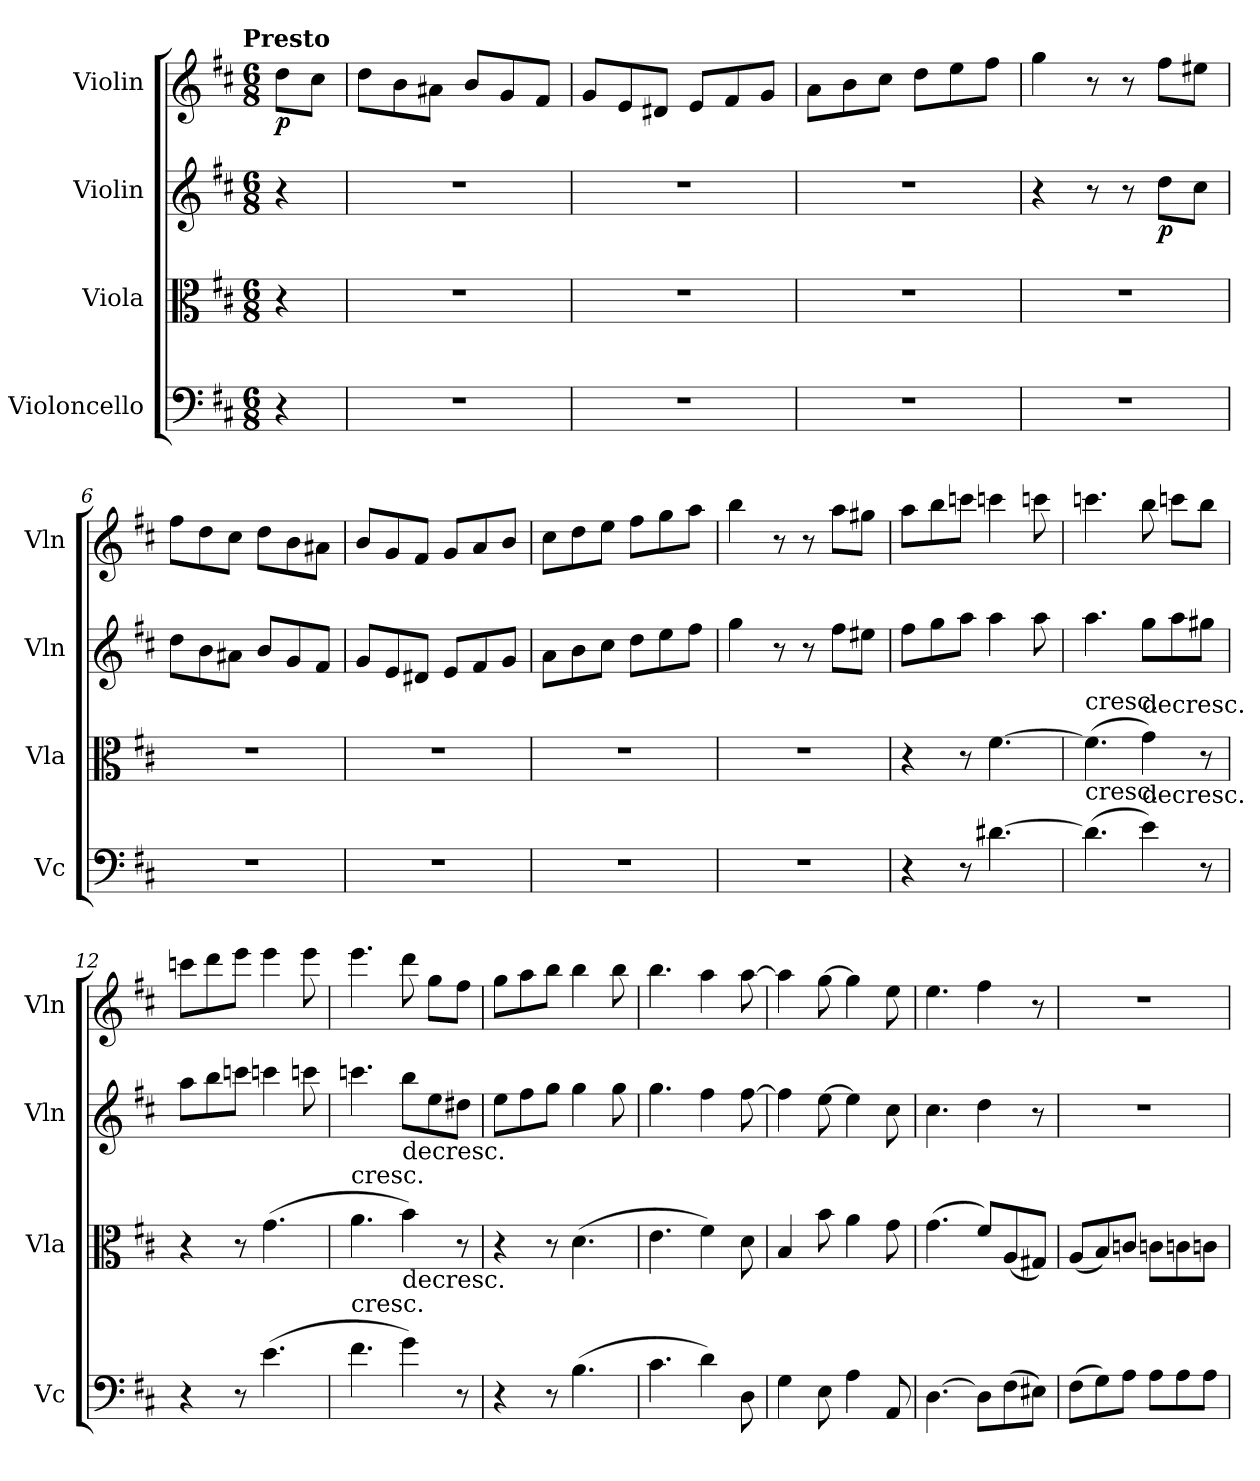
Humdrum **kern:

**kern	**kern	**kern	**dynam	**kern	**dynam
*part4	*part3	*part2	*part2	*part1	*part1
*staff4	*staff3	*staff2	*staff2	*staff1	*staff1
*I"Violoncello	*I"Viola	*I"Violin	*	*I"Violin	*
*I'Vc	*I'Vla	*I'Vln	*	*I'Vln	*
*clefF4	*clefC3	*clefG2	*	*clefG2	*
*k[f#c#]	*k[f#c#]	*k[f#c#]	*	*k[f#c#]	*
!!LO:TX:omd:t=Presto
*M6/8	*M6/8	*M6/8	*	*M6/8	*
*MM204	*MM204	*MM204	*	*MM204	*
=	=	=	=	=	=
4r	4r	4r	.	8dd\L	p
.	.	.	.	8cc#\J	.
=2	=2	=2	=2	=2	=2
2.r	2.r	2.r	.	8dd\L	.
.	.	.	.	8b\	.
.	.	.	.	8a#X\J	.
.	.	.	.	8b/L	.
.	.	.	.	8g/	.
.	.	.	.	8f#/J	.
=3	=3	=3	=3	=3	=3
2.r	2.r	2.r	.	8g/L	.
.	.	.	.	8e/	.
.	.	.	.	8d#X/J	.
.	.	.	.	8e/L	.
.	.	.	.	8f#/	.
.	.	.	.	8g/J	.
=4	=4	=4	=4	=4	=4
2.r	2.r	2.r	.	8a\L	.
.	.	.	.	8b\	.
.	.	.	.	8cc#\J	.
.	.	.	.	8dd\L	.
.	.	.	.	8ee\	.
.	.	.	.	8ff#\J	.
=5	=5	=5	=5	=5	=5
2.r	2.r	4r	.	4gg\	.
.	.	8r	.	8r	.
.	.	8r	.	8r	.
.	.	8dd\L	p	8ff#\L	.
.	.	8cc#\J	.	8ee#X\J	.
=6	=6	=6	=6	=6	=6
2.r	2.r	8dd\L	.	8ff#\L	.
.	.	8b\	.	8dd\	.
.	.	8a#X\J	.	8cc#\J	.
.	.	8b/L	.	8dd\L	.
.	.	8g/	.	8b\	.
.	.	8f#/J	.	8a#X\J	.
=7	=7	=7	=7	=7	=7
2.r	2.r	8g/L	.	8b/L	.
.	.	8e/	.	8g/	.
.	.	8d#X/J	.	8f#/J	.
.	.	8e/L	.	8g/L	.
.	.	8f#/	.	8a/	.
.	.	8g/J	.	8b/J	.
=8	=8	=8	=8	=8	=8
2.r	2.r	8a\L	.	8cc#\L	.
.	.	8b\	.	8dd\	.
.	.	8cc#\J	.	8ee\J	.
.	.	8dd\L	.	8ff#\L	.
.	.	8ee\	.	8gg\	.
.	.	8ff#\J	.	8aa\J	.
=9	=9	=9	=9	=9	=9
2.r	2.r	4gg\	.	4bb\	.
.	.	8r	.	8r	.
.	.	8r	.	8r	.
.	.	8ff#\L	.	8aa\L	.
.	.	8ee#X\J	.	8gg#X\J	.
=10	=10	=10	=10	=10	=10
4r	4r	8ff#\L	.	8aa\L	.
.	.	8gg\	.	8bb\	.
8r	8r	8aa\J	.	8cccn\J	.
[4.d#X\	[4.f#\	4aa\	.	4cccn\	.
.	.	8aa\	.	8cccn\	.
=11	=11	=11	=11	=11	=11
!	!LO:TX:t=cresc.	!	!	!	!
!LO:TX:t=cresc.	!	!	!	!	!
(4.d#\]	(4.f#\]	4.aa\	.	4.cccn\	.
!	!LO:TX:t=decresc.	!	!	!	!
!LO:TX:t=decresc.	!	!	!	!	!
4e\)	4g\)	8gg\L	.	8bb\	.
.	.	8aa\	.	8cccn\L	.
8r	8r	8gg#X\J	.	8bb\J	.
=12	=12	=12	=12	=12	=12
4r	4r	8aa\L	.	8cccn\L	.
.	.	8bb\	.	8ddd\	.
8r	8r	8cccn\J	.	8eee\J	.
(4.e\	(4.g\	4cccn\	.	4eee\	.
.	.	8cccn\	.	8eee\	.
=13	=13	=13	=13	=13	=13
!	!LO:TX:t=cresc.	!	!	!	!
!LO:TX:t=cresc.	!	!	!	!	!
4.f#\	4.a\	4.cccn\	.	4.eee\	.
!	!LO:TX:t=decresc.	!	!	!	!
!LO:TX:t=decresc.	!	!	!	!	!
4g\)	4b\)	8bb\L	.	8ddd\	.
.	.	8ee\	.	8gg\L	.
8r	8r	8dd#X\J	.	8ff#\J	.
=14	=14	=14	=14	=14	=14
4r	4r	8ee\L	.	8gg\L	.
.	.	8ff#\	.	8aa\	.
8r	8r	8gg\J	.	8bb\J	.
(4.B\	(4.d\	4gg\	.	4bb\	.
.	.	8gg\	.	8bb\	.
=15	=15	=15	=15	=15	=15
4.c#\	4.e\	4.gg\	.	4.bb\	.
4d\)	4f#\)	4ff#\	.	4aa\	.
8D\	8d\	[8ff#\	.	[8aa\	.
=16	=16	=16	=16	=16	=16
4G\	4B/	4ff#\]	.	4aa\]	.
8E\	8b\	[8ee\	.	[8gg\	.
4A\	4a\	4ee\]	.	4gg\]	.
8AA/	8g\	8cc#\	.	8ee\	.
=17	=17	=17	=17	=17	=17
[4.D\	(4.g\	4.cc#\	.	4.ee\	.
8D\L]	8f#/L)	4dd\	.	4ff#\	.
(8F#\	(8A/	.	.	.	.
8E#X\J)	8G#X/J)	8r	.	8r	.
=18	=18	=18	=18	=18	=18
(8F#\L	(8A/L	2.r	.	2.r	.
8G\)	8B/)	.	.	.	.
8A\J	8cn/J	.	.	.	.
8A\L	8cn\L	.	.	.	.
8A\	8cn\	.	.	.	.
8A\J	8cn\J	.	.	.	.
=	=	=	=	=	=
*-	*-	*-	*-	*-	*-
